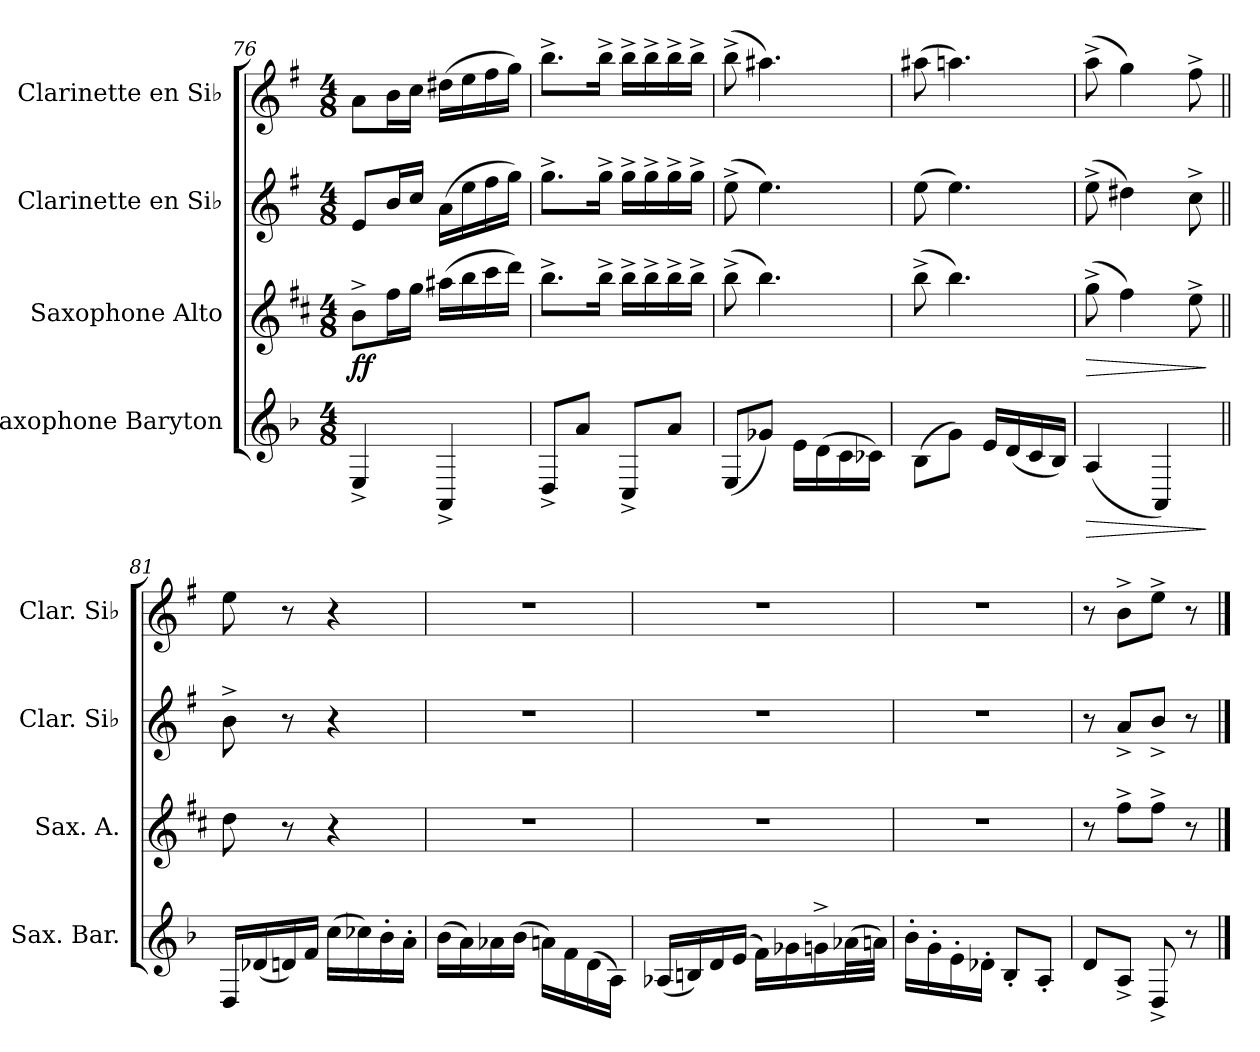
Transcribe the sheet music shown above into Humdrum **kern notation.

**kern	**dynam	**kern	**dynam	**kern	**kern
*part4	*part4	*part3	*part3	*part2	*part1
*staff4	*staff4	*staff3	*staff3	*staff2	*staff1
*I"Saxophone Baryton	*	*I"Saxophone Alto	*	*I"Clarinette en Si♭	*I"Clarinette en Si♭
*I'Sax. Bar.	*	*I'Sax. A.	*	*I'Clar. Si♭	*I'Clar. Si♭
*clefG2	*	*clefG2	*	*clefG2	*clefG2
*ITrd12c21	*	*ITrd5c9	*	*ITrd1c2	*ITrd1c2
*k[b-]	*	*k[b-]	*	*k[b-]	*k[b-]
*M4/8	*	*M4/8	*	*M4/8	*M4/8
=76	=76	=76	=76	=76	=76
!	!	!	!LO:DY:b	!	!
4EE^/	.	8d^\L	ff	8d/L	8g\L
.	.	16a\L	.	16a/L	16a\L
.	.	16b-\JJ	.	16b-/JJ	16b-\JJ
4AAA^/	.	(>16cc#X\LL	.	(>16g\LL	(>16cc#X\LL
.	.	16dd\	.	16dd\	16dd\
.	.	16ee\	.	16ee\	16ee\
.	.	16ff\JJ)	.	16ff\JJ)	16ff\JJ)
!!LO:LB:g=z
=77	=77	=77	=77	=77	=77
8DD^/L	.	8.dd^\L	.	8.ff^\L	8.aa^\L
8A/J	.	.	.	.	.
.	.	16dd^\Jk	.	16ff^\Jk	16aa^\Jk
8CC^/L	.	16dd^\LL	.	16ff^\LL	16aa^\LL
.	.	16dd^\	.	16ff^\	16aa^\
8A/J	.	16dd^\	.	16ff^\	16aa^\
.	.	16dd^\JJ	.	16ff^\JJ	16aa^\JJ
=78	=78	=78	=78	=78	=78
(<8EE/L	.	(>8dd^\	.	(>8dd^\	(>8aa^\
8G-X/J)	.	4.dd\)	.	4.dd\)	4.gg#X\)
16E\LL	.	.	.	.	.
(>16D\	.	.	.	.	.
16C\	.	.	.	.	.
16C-X\JJ)	.	.	.	.	.
=79	=79	=79	=79	=79	=79
(>8BB-\L	.	(>8dd^\	.	(>8dd\	(>8gg#X\
8G\J)	.	4.dd\)	.	4.dd\)	4.ggn\)
16E/LL	.	.	.	.	.
(<16D/	.	.	.	.	.
16C/	.	.	.	.	.
16BB-/JJ)	.	.	.	.	.
=80	=80	=80	=80	=80	=80
!	!LO:HP:b	!	!LO:HP:b	!	!
(<4AA/	>	(>8b-^\	>	(>8dd^\	(>8gg^\
.	.	4a\)	.	4cc#X\)	4ff\)
4AAA/)	.	.	.	.	.
.	.	8g^\	.	8b-^\	8ee^\
.	]	.	]	.	.
!!LO:PB:g=z
=81||	=81||	=81||	=81||	=81||	=81||
16DD/LL	.	8f\	.	8a^\	8dd\
(<16D-X/	.	.	.	.	.
16Dn/)	.	8r	.	8r	8r
16F/JJ	.	.	.	.	.
(>16c\LL	.	4r	.	4r	4r
16c-X\)	.	.	.	.	.
16B-'\	.	.	.	.	.
16A'\JJ	.	.	.	.	.
=82	=82	=82	=82	=82	=82
(>16B-\LL	.	2r	.	2r	2r
16A\)	.	.	.	.	.
16A-X\	.	.	.	.	.
(>16B-\JJ	.	.	.	.	.
16An\LL)	.	.	.	.	.
16F\	.	.	.	.	.
(>16D\	.	.	.	.	.
16AA\JJ)	.	.	.	.	.
=83	=83	=83	=83	=83	=83
(<16AA-X/LL	.	2r	.	2r	2r
16BBn/)	.	.	.	.	.
16D/	.	.	.	.	.
(>16E/JJ	.	.	.	.	.
16F\LL)	.	.	.	.	.
16G-X\	.	.	.	.	.
16Gn^\	.	.	.	.	.
(>32A-X\L	.	.	.	.	.
32An\JJJ)	.	.	.	.	.
=84	=84	=84	=84	=84	=84
16B-'\LL	.	2r	.	2r	2r
16G'\	.	.	.	.	.
16E'\	.	.	.	.	.
16D-X'\JJ	.	.	.	.	.
8BB-'/L	.	.	.	.	.
8AA'/J	.	.	.	.	.
!!LO:LB:g=z
=85	=85	=85	=85	=85	=85
8D/L	.	8r	.	8r	8r
8AA^/J	.	8a^\L	.	8g^/L	8a^\L
8DD^/	.	8a^\J	.	8a^/J	8dd^\J
8r	.	8r	.	8r	8r
==	==	==	==	==	==
*-	*-	*-	*-	*-	*-
